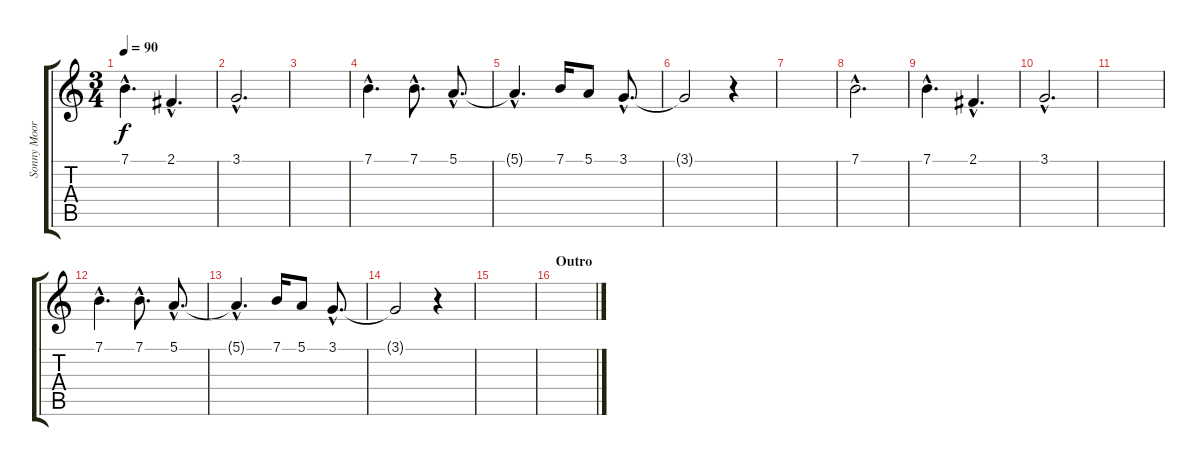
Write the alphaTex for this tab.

\track ("Sonny Moore (Vocals)" "Sonny Moor") {instrument clarinet}
\staff {score tabs}
\tuning (E4 B3 G3 D3 A2 E2) {hide}
\ts (3 4)
\tempo 90
\clef g2
\ks c
7.1{hac}.4{d dy f} 2.1{hac}.4{d} |
3.1{hac}.2{d} |
|
7.1{hac}.4{d} 7.1{hac}.8{d} 5.1{hac}.8{d} |
5.1{hac t}.4{d} 7.1.16 5.1.8 3.1{hac}.8{d} |
3.1{t}.2 r.4 |
|
7.1{hac}.2{d} |
7.1{hac}.4{d} 2.1{hac}.4{d} |
3.1{hac}.2{d} |
|
7.1{hac}.4{d} 7.1{hac}.8{d} 5.1{hac}.8{d} |
5.1{hac t}.4{d} 7.1.16 5.1.8 3.1{hac}.8{d} |
3.1{t}.2 r.4 |
|
\section ("" "Outro")
